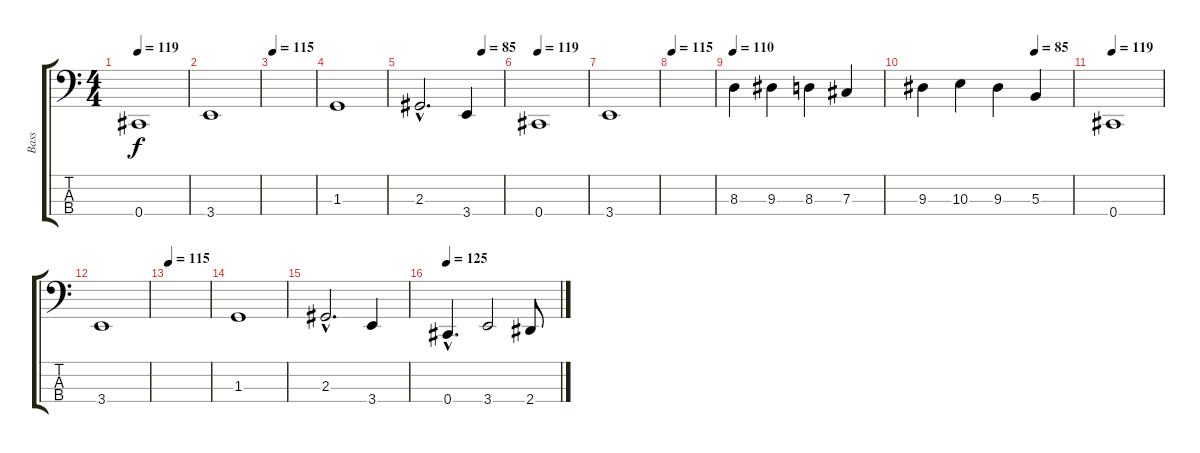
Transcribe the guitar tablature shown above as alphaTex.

\track ("Bass" "Bass") {instrument electricbasspick}
\staff {score tabs}
\tuning (E2 B1 Gb1 Db1) {hide}
\ts (4 4)
\tempo 119
\clef f4
\ks c
0.4.1{dy f} |
3.4.1 |
\tempo 115
|
1.3.1 |
\tempo (85 0.75)
2.3{hac}.2{d} 3.4.4 |
\tempo 119
0.4.1 |
3.4.1 |
\tempo 115
|
\tempo 110
8.3.4 9.3.4 8.3.4 7.3.4 |
\tempo (85 0.75)
9.3.4 10.3.4 9.3.4 5.3.4 |
\tempo 119
0.4.1 |
3.4.1 |
\tempo 115
|
1.3.1 |
2.3{hac}.2{d} 3.4.4 |
\tempo 125
0.4{hac}.4{d} 3.4.2 2.4.8
